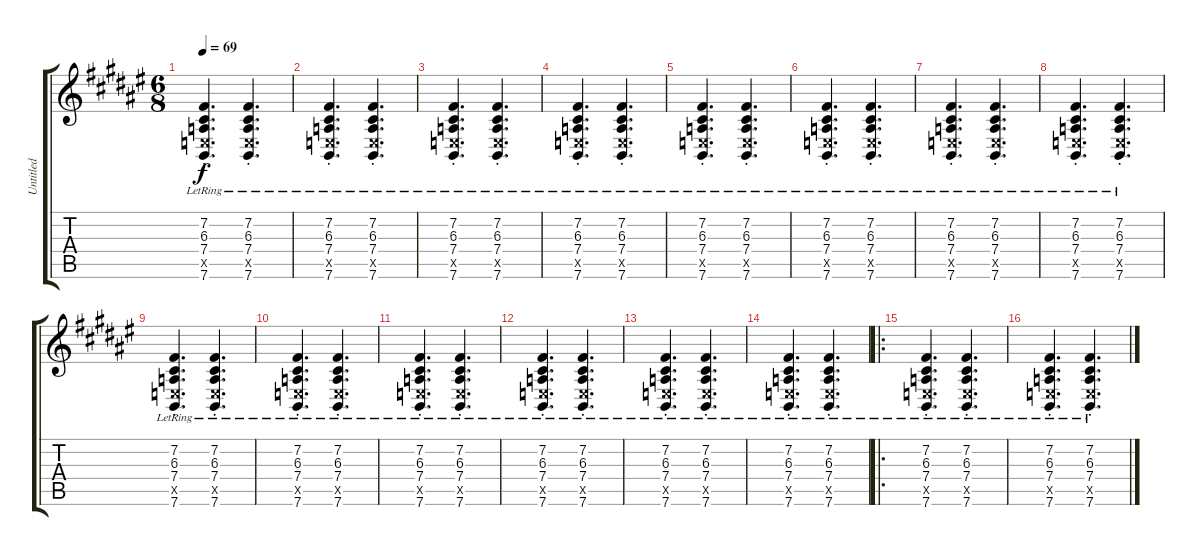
\track ("Untitled" "Untitled") {instrument electricpiano1}
\staff {score tabs}
\tuning (E4 B3 G3 D3 A2 E2) {hide}
\ts (6 8)
\tempo 69
\clef g2
\ks d#minor
(7.2{st lr} 6.3{st lr} 7.4{st lr} 7.5{st x} 7.6{st lr}).4{d dy f} (7.2{st lr} 6.3{st lr} 7.4{st lr} 7.5{st x} 7.6{st lr}).4{d} |
(7.2{st lr} 6.3{st lr} 7.4{st lr} 7.5{st x} 7.6{st lr}).4{d} (7.2{st lr} 6.3{st lr} 7.4{st lr} 7.5{st x} 7.6{st lr}).4{d} |
(7.2{st lr} 6.3{st lr} 7.4{st lr} 7.5{st x} 7.6{st lr}).4{d} (7.2{st lr} 6.3{st lr} 7.4{st lr} 7.5{st x} 7.6{st lr}).4{d} |
(7.2{st lr} 6.3{st lr} 7.4{st lr} 7.5{st x} 7.6{st lr}).4{d} (7.2{st lr} 6.3{st lr} 7.4{st lr} 7.5{st x} 7.6{st lr}).4{d} |
(7.2{st lr} 6.3{st lr} 7.4{st lr} 7.5{st x} 7.6{st lr}).4{d} (7.2{st lr} 6.3{st lr} 7.4{st lr} 7.5{st x} 7.6{st lr}).4{d} |
(7.2{st lr} 6.3{st lr} 7.4{st lr} 7.5{st x} 7.6{st lr}).4{d} (7.2{st lr} 6.3{st lr} 7.4{st lr} 7.5{st x} 7.6{st lr}).4{d} |
(7.2{st lr} 6.3{st lr} 7.4{st lr} 7.5{st x} 7.6{st lr}).4{d} (7.2{st lr} 6.3{st lr} 7.4{st lr} 7.5{st x} 7.6{st lr}).4{d} |
(7.2{st lr} 6.3{st lr} 7.4{st lr} 7.5{st x} 7.6{st lr}).4{d} (7.2{st lr} 6.3{st lr} 7.4{st lr} 7.5{st x} 7.6{st lr}).4{d} |
(7.2{st lr} 6.3{st lr} 7.4{st lr} 7.5{st x} 7.6{st lr}).4{d} (7.2{st lr} 6.3{st lr} 7.4{st lr} 7.5{st x} 7.6{st lr}).4{d} |
(7.2{st lr} 6.3{st lr} 7.4{st lr} 7.5{st x} 7.6{st lr}).4{d} (7.2{st lr} 6.3{st lr} 7.4{st lr} 7.5{st x} 7.6{st lr}).4{d} |
(7.2{st lr} 6.3{st lr} 7.4{st lr} 7.5{st x} 7.6{st lr}).4{d} (7.2{st lr} 6.3{st lr} 7.4{st lr} 7.5{st x} 7.6{st lr}).4{d} |
(7.2{st lr} 6.3{st lr} 7.4{st lr} 7.5{st x} 7.6{st lr}).4{d} (7.2{st lr} 6.3{st lr} 7.4{st lr} 7.5{st x} 7.6{st lr}).4{d} |
(7.2{st lr} 6.3{st lr} 7.4{st lr} 7.5{st x} 7.6{st lr}).4{d} (7.2{st lr} 6.3{st lr} 7.4{st lr} 7.5{st x} 7.6{st lr}).4{d} |
(7.2{st lr} 6.3{st lr} 7.4{st lr} 7.5{st x} 7.6{st lr}).4{d} (7.2{st lr} 6.3{st lr} 7.4{st lr} 7.5{st x} 7.6{st lr}).4{d} |
\ro
(7.2{st lr} 6.3{st lr} 7.4{st lr} 7.5{st x} 7.6{st lr}).4{d} (7.2{st lr} 6.3{st lr} 7.4{st lr} 7.5{st x} 7.6{st lr}).4{d} |
(7.2{st lr} 6.3{st lr} 7.4{st lr} 7.5{st x} 7.6{st lr}).4{d} (7.2{st lr} 6.3{st lr} 7.4{st lr} 7.5{st x} 7.6{st lr}).4{d}
